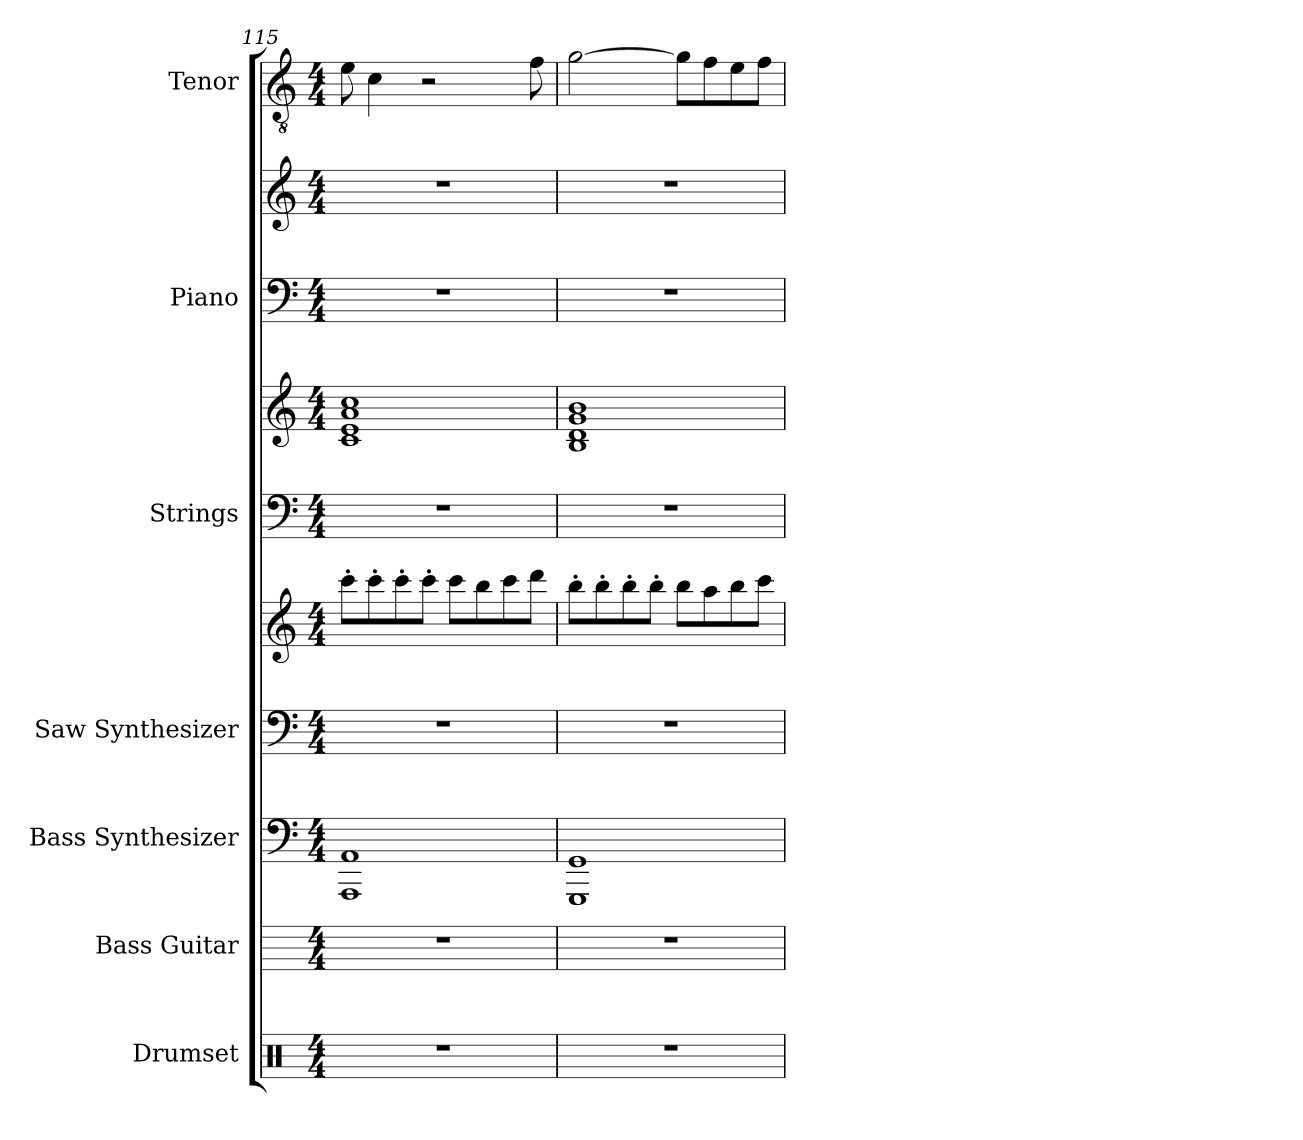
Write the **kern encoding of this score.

**kern	**kern	**kern	**kern	**kern	**kern	**kern	**kern	**kern	**kern
*part7	*part6	*part5	*part4	*part4	*part3	*part3	*part2	*part2	*part1
*staff10	*staff9	*staff8	*staff7	*staff6	*staff5	*staff4	*staff3	*staff2	*staff1
*I"Drumset	*I"Bass Guitar	*I"Bass Synthesizer	*I"Saw Synthesizer	*	*I"Strings	*	*I"Piano	*	*I"Tenor
*I'D. Set	*I'B. Guit.	*I'Synth.	*I'Synth.	*	*I'St.	*	*I'Pno.	*	*I'T.
!!LO:LB:g=z
*clefX	*	*clefF4	*clefF4	*clefG2	*clefF4	*clefG2	*clefF4	*clefG2	*clefGv2
*	*ITrd7c12	*	*	*	*	*	*	*	*
*k[]	*k[]	*k[]	*k[]	*k[]	*k[]	*k[]	*k[]	*k[]	*k[]
*M4/4	*M4/4	*M4/4	*M4/4	*M4/4	*M4/4	*M4/4	*M4/4	*M4/4	*M4/4
=115	=115	=115	=115	=115	=115	=115	=115	=115	=115
1r	1r	1AAA 1AA	1r	8ccc'\L	1r	1c 1e 1a 1cc	1r	1r	8e\
.	.	.	.	8ccc'\	.	.	.	.	4c\
.	.	.	.	8ccc'\	.	.	.	.	.
.	.	.	.	8ccc'\J	.	.	.	.	2r
.	.	.	.	8ccc\L	.	.	.	.	.
.	.	.	.	8bb\	.	.	.	.	.
.	.	.	.	8ccc\	.	.	.	.	.
.	.	.	.	8ddd\J	.	.	.	.	8f\
=116	=116	=116	=116	=116	=116	=116	=116	=116	=116
1r	1r	1GGG 1GG	1r	8bb'\L	1r	1B 1d 1g 1b	1r	1r	[2g\
.	.	.	.	8bb'\	.	.	.	.	.
.	.	.	.	8bb'\	.	.	.	.	.
.	.	.	.	8bb'\J	.	.	.	.	.
.	.	.	.	8bb\L	.	.	.	.	8g\L]
.	.	.	.	8aa\	.	.	.	.	8f\
.	.	.	.	8bb\	.	.	.	.	8e\
.	.	.	.	8ccc\J	.	.	.	.	8f\J
=	=	=	=	=	=	=	=	=	=
*-	*-	*-	*-	*-	*-	*-	*-	*-	*-
